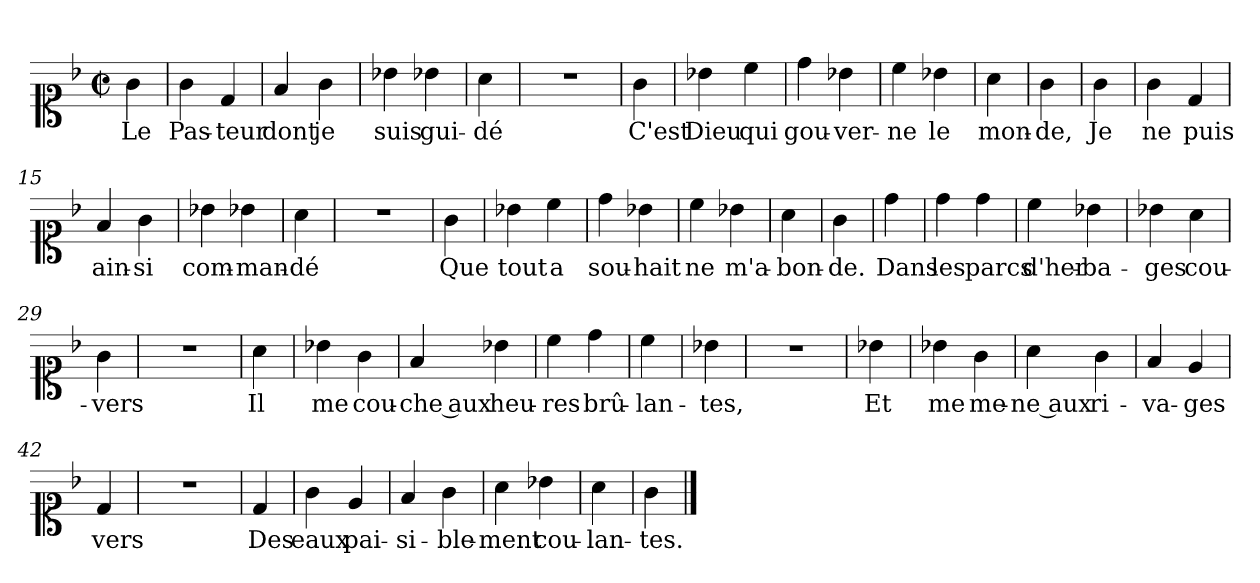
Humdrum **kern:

**kern	**text
*part1	*part1
*staff1	*staff1
*clefC1	*
*k[b-]	*
*F:	*
*M2/2	*
*met(c|)	*
=1	=1
4g	Le
=2	=2
4g	Pas-
4d	-teur
=3	=3
4f	dont
4g	je
=4	=4
4b-X	suis
4b-X	gui-
=5	=5
4a	-dé
=6	=6
1r	.
=7	=7
4g	C'est
=8	=8
4b-X	Dieu
4cc	qui
=9	=9
4dd	gou-
4b-X	-ver-
=10	=10
4cc	-ne
4b-X	le
=11	=11
4a	mon-
=12	=12
4g	-de,
=13	=13
4g	Je
=14	=14
4g	ne
4d	puis
=15	=15
4f	ain-
4g	-si
=16	=16
4b-X	com-
4b-X	-man-
=17	=17
4a	-dé
=18	=18
1r	.
=19	=19
4g	Que
=20	=20
4b-X	tout
4cc	a
=21	=21
4dd	sou-
4b-X	-hait
=22	=22
4cc	ne
4b-X	m'a-
=23	=23
4a	-bon-
=24	=24
4g	-de.
=25	=25
4dd	Dans
=26	=26
4dd	les
4dd	parcs
=27	=27
4cc	d'her-
4b-X	-ba-
=28	=28
4b-X	-ges
4a	cou-
=29	=29
4g	-vers
=30	=30
1r	.
=31	=31
4a	Il
=32	=32
4b-X	me
4g	cou-
=33	=33
4f	-che aux
4b-X	heu-
=34	=34
4cc	-res
4dd	brû-
=35	=35
4cc	-lan-
=36	=36
4b-X	-tes,
=37	=37
1r	.
=38	=38
4b-X	Et
=39	=39
4b-X	me
4g	me-
=40	=40
4a	-ne aux
4g	ri-
=41	=41
4f	-va-
4e	-ges
=42	=42
4d	vers
=43	=43
1r	.
=44	=44
4d	Des
=45	=45
4g	eaux
4e	pai-
=46	=46
4f	-si-
4g	-ble-
=47	=47
4a	-ment
4b-X	cou-
=48	=48
4a	-lan-
=49	=49
4g	-tes.
==	==
*-	*-
